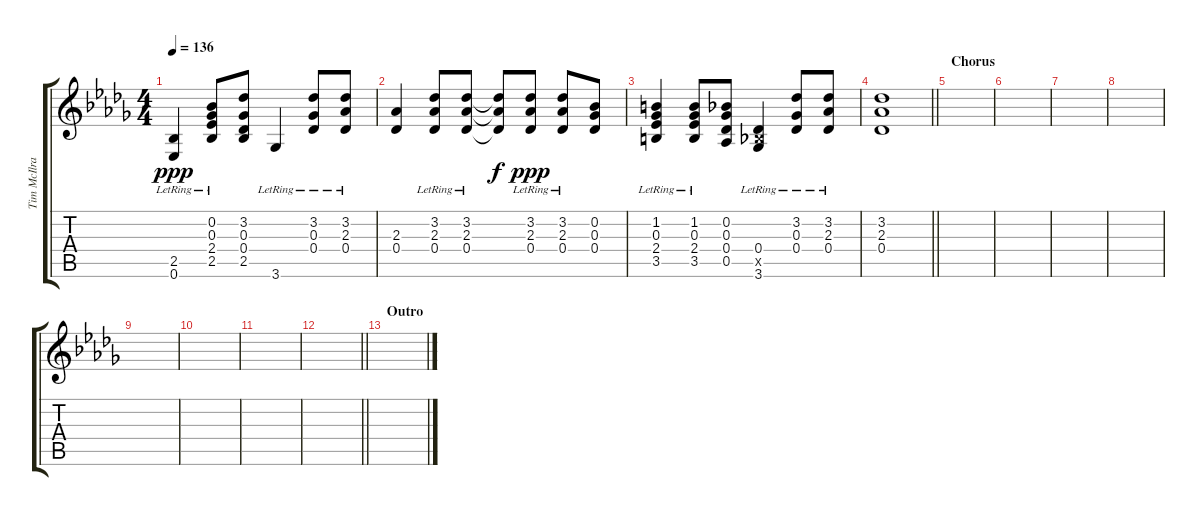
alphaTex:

\track ("Tim McIlrath - Guitar One" "Tim McIlra") {instrument distortionguitar}
\staff {score tabs}
\tuning (Eb4 Bb3 Gb3 Db3 Ab2 Eb2) {hide}
\ts (4 4)
\tempo 136
\clef g2
\ks db
(2.5{lr} 0.6{lr}).4{dy ppp} (0.2{lr} 0.3{lr} 2.4{lr} 2.5{lr}).8 (3.2 0.3 0.4 2.5).8 3.6{lr}.4 (3.2{lr} 0.3{lr} 0.4{lr}).8 (3.2{lr} 2.3{lr} 0.4{lr}).8 |
(2.3 0.4).4 (3.2{lr} 2.3{lr} 0.4{lr}).8 (3.2{lr} 2.3{lr} 0.4{lr}).8 (3.2{t} 2.3{t} 0.4{t}).8{dy f} (3.2{lr} 2.3{lr} 0.4{lr}).8{dy ppp} (3.2{lr} 2.3{lr} 0.4{lr}).8 (0.2 0.3 0.4).8 |
(1.2 0.3{lr} 2.4{lr} 3.5{lr}).4 (1.2 0.3{lr} 2.4{lr} 3.5).8 (0.2 0.3 0.4 0.5).8 (0.4 2.5{x} 3.6{lr}).4 (3.2{lr} 0.3{lr} 0.4{lr}).8 (3.2{lr} 2.3{lr} 0.4{lr}).8 |
\barLineRight lightlight
(3.2 2.3 0.4).1 |
\section ("" "Chorus")
|
|
|
|
|
|
|
\barLineRight lightlight
|
\section ("" "Outro")
